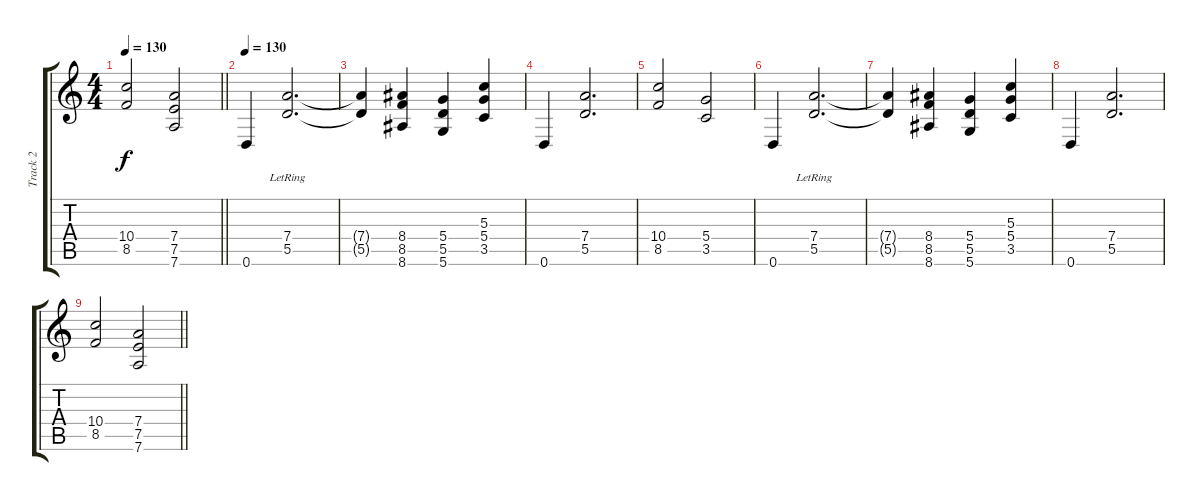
\track ("Track 2" "Track 2") {instrument overdrivenguitar}
\staff {score tabs}
\tuning (E4 B3 G3 D3 A2 D2) {hide}
\ts (4 4)
\tempo 130
\clef g2
\barLineRight lightlight
\ks c
(10.4 8.5).2{dy f} (7.4 7.5 7.6).2 |
\tempo 130
0.6.4 (7.4 5.5{lr}).2{d} |
(7.4{t} 5.5{t}).4 (8.4 8.5 8.6).4 (5.4 5.5 5.6).4 (5.3 5.4 3.5).4 |
0.6.4 (7.4 5.5).2{d} |
(10.4 8.5).2 (5.4 3.5).2 |
0.6.4 (7.4 5.5{lr}).2{d} |
(7.4{t} 5.5{t}).4 (8.4 8.5 8.6).4 (5.4 5.5 5.6).4 (5.3 5.4 3.5).4 |
0.6.4 (7.4 5.5).2{d} |
\barLineRight lightlight
(10.4 8.5).2 (7.4 7.5 7.6).2
